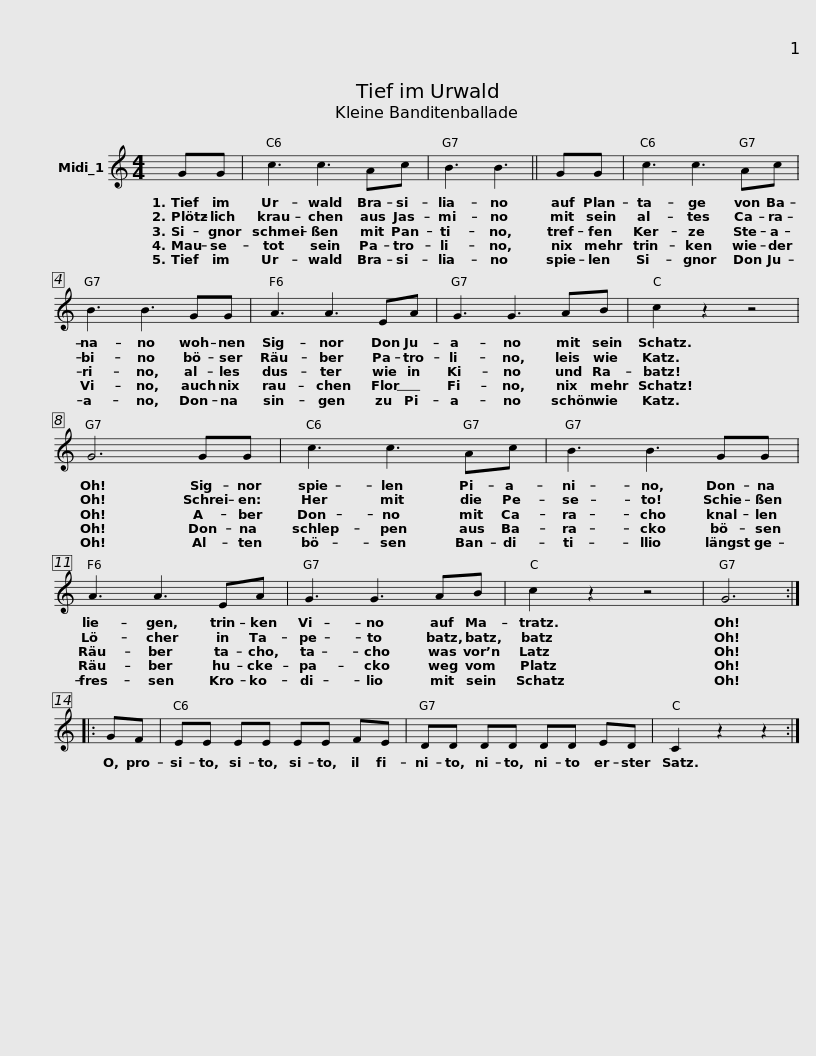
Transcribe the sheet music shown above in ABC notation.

X:1
L:1/8
M:4/4
I:linebreak $
K:C
V:1 treble
V:1
 GG | c3 c3 Ac | B3 B3 || GG | c3 c3 Ac | %5
 B3 B3 GG |$ A3 A3 EA | G3 G3 AB | c2 z2 z4 | G6 GG | %10
 c3 c3 Ac |$ B3 B3 GG | A3 A3 EA | G3 G3 AB | c2 z2 z4 | %15
 G6 :: GF |$ EE EE EE FE | DD DD DD ED | C2 z2 z2 :| %20
